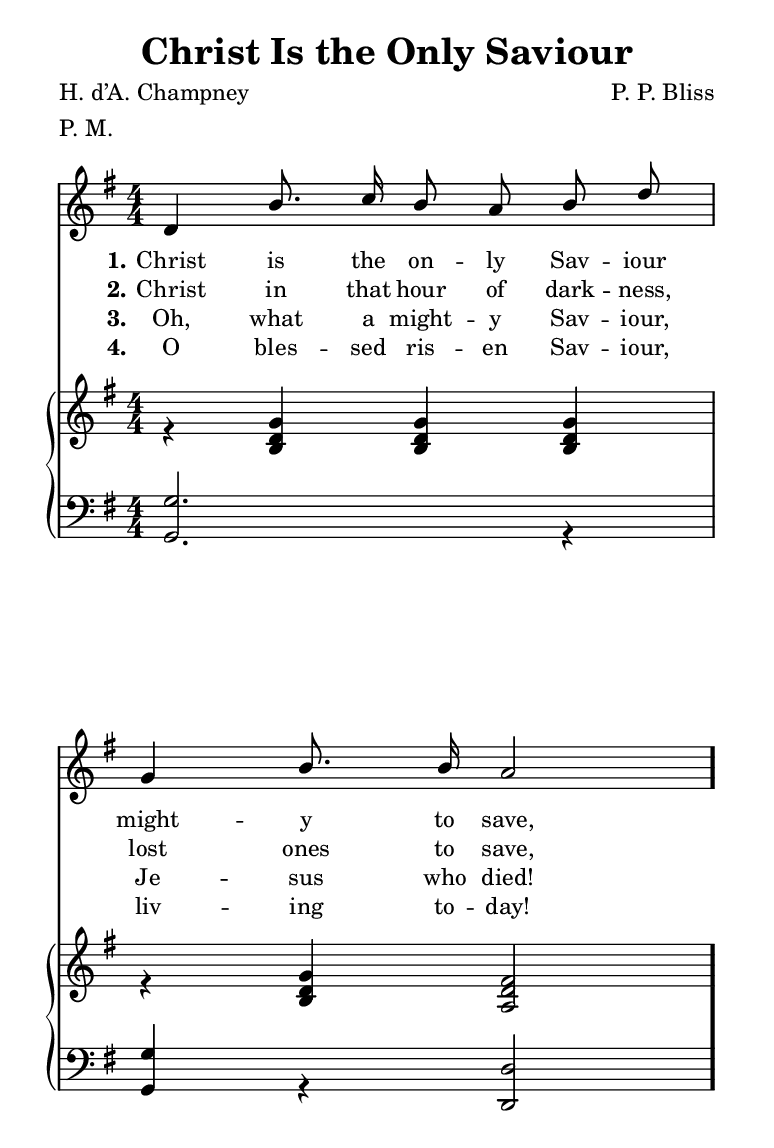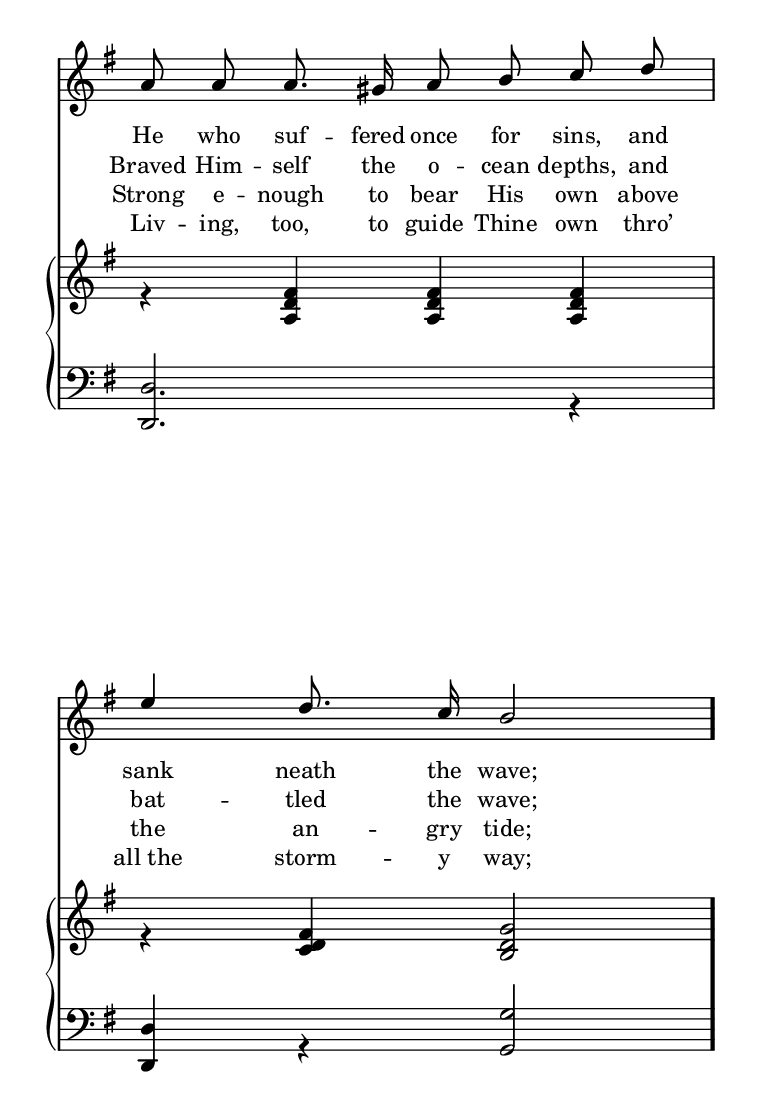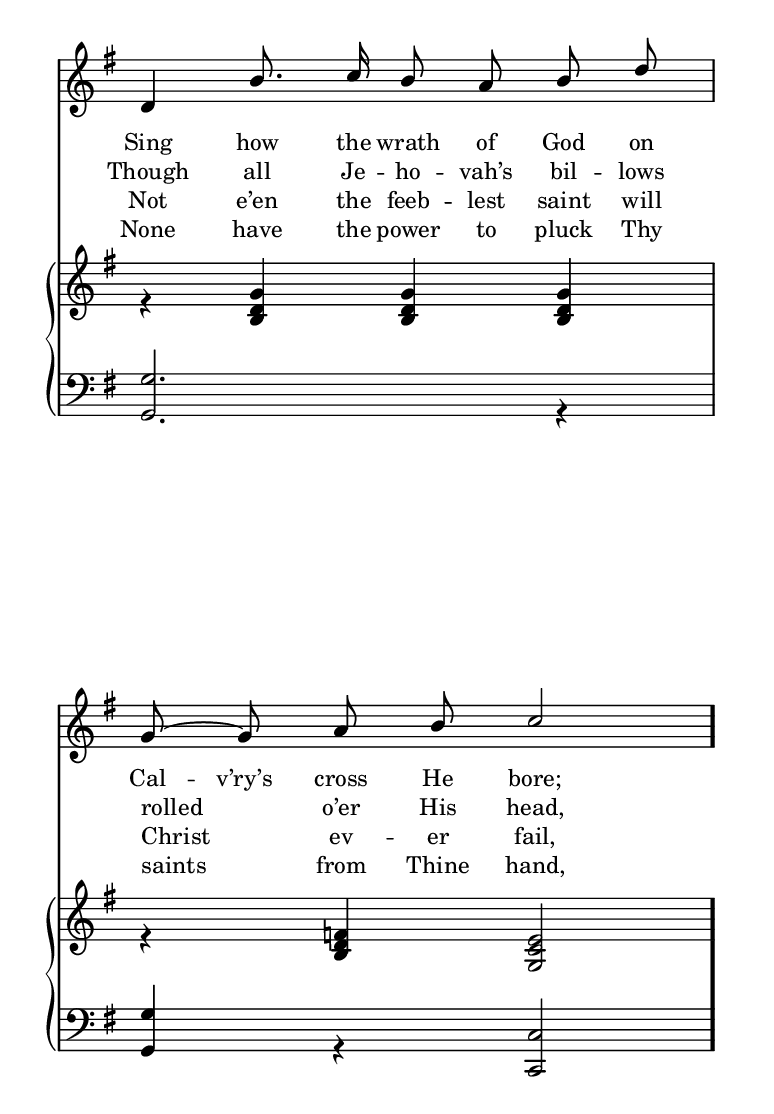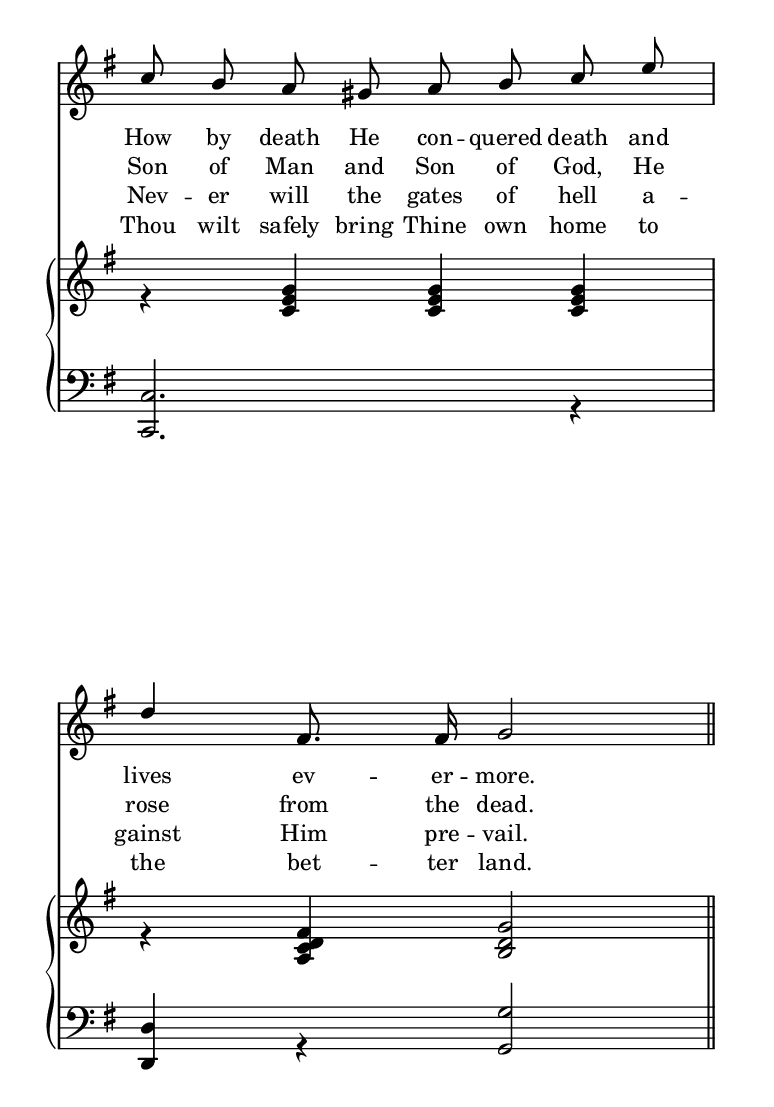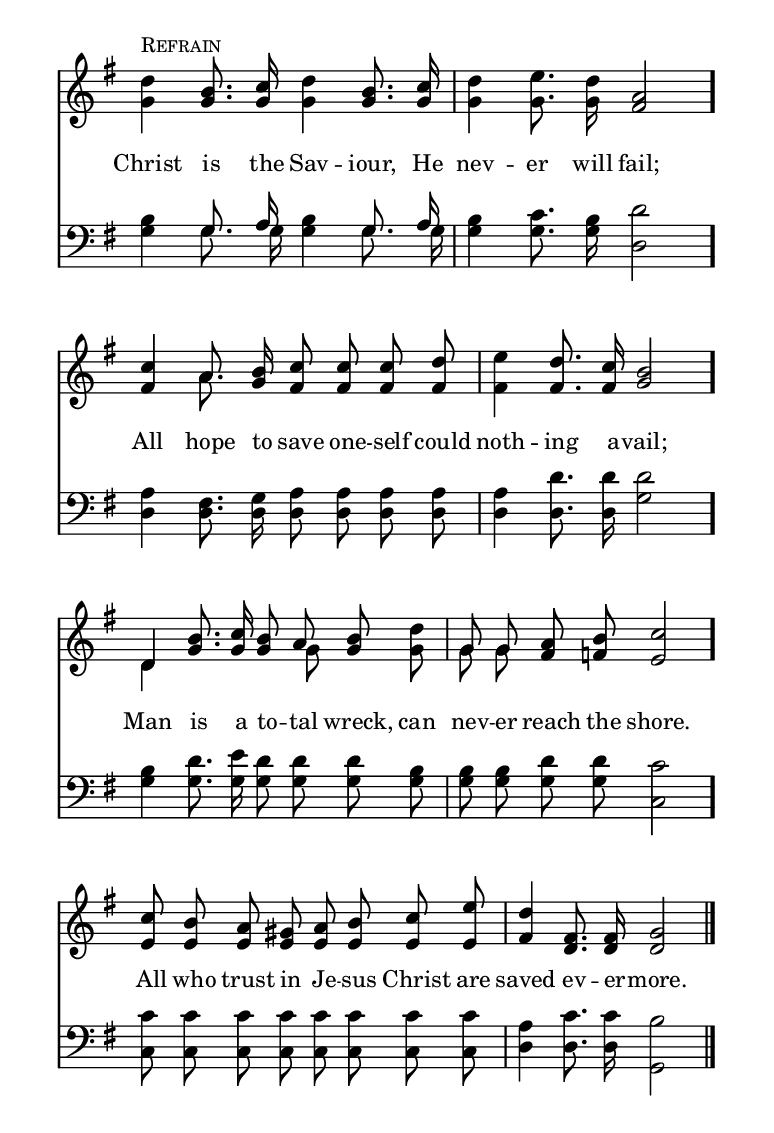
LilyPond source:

\include "common/global.ily"
\paper {
  \include "common/paper.ily"
  ragged-last-bottom = ##t
  page-count = #(cond (is-eogsized 2) (#t #f))
  systems-per-page = #(cond (is-eogsized 4) (#t #f))
  system-count = #(cond (is-eogsized 7) (#t #f))
}

\header{
  %gospel
  hymnnumber = "65"
  title = "Christ Is the Only Saviour"
  tunename = "The Lifeboat"
  meter = "P. M."
  poet = "H. d’A. Champney"
  composer = "P. P. Bliss"
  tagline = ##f
}

% for fermata in MIDI
ta = { \tempo 4=80 }
tb = { \tempo 4=40 }

patternAA = { c4 c8. c16 c8 c8 c8 c8 | c4 c8. c16 c2 }
patternAB = { c4 c8. c16 c8 c8 c8 c8 | c8 ~ c8 c8  c8  c2 }
patternAC = { c4 c8. c16 c4 c8.  c16 | c4 c8. c16 c2 }
patternAD = { c4 c8. c16 c8 c8 c8 c8 | c8 c8 c8 c8 c2 }
patternAE = { c8 c8 c8. c16 c8 c8 c8 c8 | c4 c8. c16 c2 }

patternBA = { c8 c8 c8 c8 c8 c8 c8 c8 | c4 c8. c16 c2 }

global = {
  \include "common/overrides.ily"
  \override Staff.TimeSignature.style = #'numbered
  \time 4/4
  \override Score.MetronomeMark.transparent = ##t % hide all fermata changes too
  \ta
  \key g \major
  \autoBeamOff
}

notesAlto = {
\global
\relative e' {

  \changePitch \patternAC { g g g g g g | g g g fis }
  \changePitch \patternAA { fis a g fis fis fis fis | fis fis fis g }
  \changePitch \patternAD { d g g g g g g | g g fis f e }
  \changePitch \patternBA { e e e e e e e e | fis d d d }

}
}

notesTenor = {
\global
\relative a {

  \changePitch \patternAC { b g a b g a | b c b d }
  \changePitch \patternAA { a fis g a a a a | a d d d }
  \changePitch \patternAD { b d e d d d b | b b d d c }
  \changePitch \patternBA { c c c c c c c c | a c c b }

}
}

notesBass = {
\global
\relative f {

  \changePitch \patternAC { g g g g g g | g g g d }
  \changePitch \patternAA { d d d d d d d | d d d g }
  \changePitch \patternAD { g g g g g g g | g g g g c, }
  \changePitch \patternBA { c c c c c c c c | d d d g, }

}
}

Refrain = \lyricmode {

Christ is the Sav -- iour, He nev -- er will fail; \bar "."
All hope to save one -- self could noth -- ing a -- vail; \bar "."
Man is a to -- tal wreck, can nev -- er reach the shore. \bar "." \eogbreak
All who trust in Je -- sus Christ are saved ev -- er -- more. \bar "."

}

notesSopranoRefrain = {
\global
\relative c' {

  << s^\markup { \small \caps "Refrain" }
  \changePitch \patternAC { d' b c d b c | d e d a  } >>
  \changePitch \patternAA { c a b c c c d | e d c b }
  \changePitch \patternAD { d, b' c b a b d | g, g a b c }
  \changePitch \patternBA { c b a gis a b c e | d fis, fis g }

  \bar "|."

}
}

notesSoprano = {
\global
\relative c' {

  \changePitch \patternAA { d b' c b a b d | g, b b a }
  \changePitch \patternAE { a a a gis a b c d | e d c b } % patternAA in the original, but nonsensical
  \changePitch \patternAB { d, b' c b a b d | g, g a b c } % original does not have tie
  \changePitch \patternBA { c b a gis a b c e | d fis, fis g }

  \bar "||"

}
}

notesRightHand = {
\global
\override Stem.direction = #UP
\relative e' {

r4 < b d g >4 < b d g >4 < b d g >4 | r4 < b d g >4 < a d fis >2
r4 < a d fis >4 < a d fis >4 < a d fis >4 | r4 < c d fis >4 < b d g >2
r4 < b d g >4 < b d g >4 < b d g >4 | r4 < b d f >4 < g c e >2
r4 < c e g >4 < c e g >4 < c e g >4 | r4 < a c d fis >4 < b d g >2

}
}

notesLeftHand = {
\global
\override Stem.direction = #UP
\clef bass
\relative f, {

< g g' >2. r4 | < g g' >4 r4 < d d' >2
< d d' >2. r4 | < d d' >4 r4 < g g' >2
< g g' >2. r4 | < g g' >4 r4 < c, c' >2
< c c' >2. r4 | < d d' >4 r4 < g g' >2

}
}

wordsA = \lyricmode {
\set stanza = "1."

Christ is the on -- ly Sav -- iour might -- y to save, \bar "."
He who suf -- fered once for sins, and sank neath the wave; \bar "."
Sing how the wrath of God on \mon Cal -- v’ry’s \moff cross He bore; \bar "."
How by death He con -- quered death and lives ev -- er -- more. \bar "."

}

wordsB = \lyricmode {
\set stanza = "2."

Christ in that hour of dark -- ness, lost ones to save,
Braved Him -- self the o -- cean depths, and bat -- tled the wave;
Though all Je -- ho -- vah’s bil -- lows rolled o’er His head,
Son of Man and Son of God, He rose from the dead.

}

wordsC = \lyricmode {
\set stanza = "3."

Oh, what a might -- y Sav -- iour, Je -- sus who died!
Strong e -- nough to bear His own above the an -- gry tide; % a -- bove ?
Not e’en the feeb -- lest saint will Christ ev -- er fail,
Nev -- er will the gates of hell a -- gainst Him pre -- vail.

}

wordsD = \lyricmode {
\set stanza = "4."

O bles -- sed ris -- en Sav -- iour, liv -- ing to -- day!
Liv -- ing, too, to guide Thine own thro’ all_the storm -- y way;
None have the power to pluck Thy saints from Thine hand,
Thou wilt safely bring Thine own home to the bet -- ter land.

}

\score {
  \context ChoirStaff {
    <<
      \context Staff = upper <<
        \set Staff.autoBeaming = ##f
        \set ChoirStaff.systemStartDelimiter = #'SystemStartBar
        \context Voice  = sopranos { \voiceOne << \notesSoprano >> }
        \context Lyrics = one   \lyricsto sopranos \wordsA
        \context Lyrics = two   \lyricsto sopranos \wordsB
        \context Lyrics = three \lyricsto sopranos \wordsC
        \context Lyrics = four  \lyricsto sopranos \wordsD
      >>
      \context PianoStaff = men <<
        \set ChoirStaff.printPartCombineTexts = ##f
        \context Voice  = righthand { \voiceTwo << \notesRightHand >> }
        \context Voice  = lefthand { \voiceTwo << \notesLeftHand >> }
      >>
    >>
    \once \omit Staff.TimeSignature
    \once \omit PianoStaff.TimeSignature
    \pageBreak % forced in all variants to work around gapped system issue
    <<
      \context Staff = upper <<
        \once \set Staff.explicitKeySignatureVisibility = #end-of-line-invisible
        \set Staff.autoBeaming = ##f
        \set ChoirStaff.systemStartDelimiter = #'SystemStartBar
        \set ChoirStaff.printPartCombineTexts = ##f
        \partcombine #'(2 . 9) \notesSopranoRefrain \notesAlto
        \context NullVoice = sopranosRefrain { \voiceOne << \notesSopranoRefrain >> }
        \context Lyrics = one   \lyricsto sopranosRefrain \Refrain
      >>
      \context Staff = men <<
        \once \set Staff.explicitKeySignatureVisibility = #end-of-line-invisible
        \set Staff.autoBeaming = ##f
        \clef bass
        \set ChoirStaff.printPartCombineTexts = ##f
        \override Staff.TimeSignature.stencil = ##f
        \partcombine #'(2 . 9) \notesTenor \notesBass
      >>
    >>
  }
  \layout {
    \include "common/layout.ily"
  }
}

\score {
  \new Score {
    \context ChoirStaff <<
      \new Staff = upper <<
        \new Voice  = sopranos { \voiceOne { << \notesSoprano >> << \notesSopranoRefrain >> } }
        \new Voice  = altos { \voiceTwo { \repeat unfold 32 { \skip 4 } << \notesAlto >> } }
      >>
      \new PianoStaff = men <<
        \new Voice  = righthand { \voiceTwo << \notesRightHand >> }
        \new Voice  = lefthand { \voiceTwo << \notesLeftHand >> }
        \new Voice  = tenors { \voiceOne { \repeat unfold 32 { \skip 4 } << \notesTenor >> } }
        \new Voice  = basses { \voiceTwo { \repeat unfold 32 { \skip 4 } << \notesBass >> } }
      >>
    >>
  }
  \midi{
    \include "common/midi.ily"
  }
}

\version "2.19.49"  % necessary for upgrading to future LilyPond versions.

% vi:set et ts=2 sw=2 ai nocindent syntax=lilypond:
